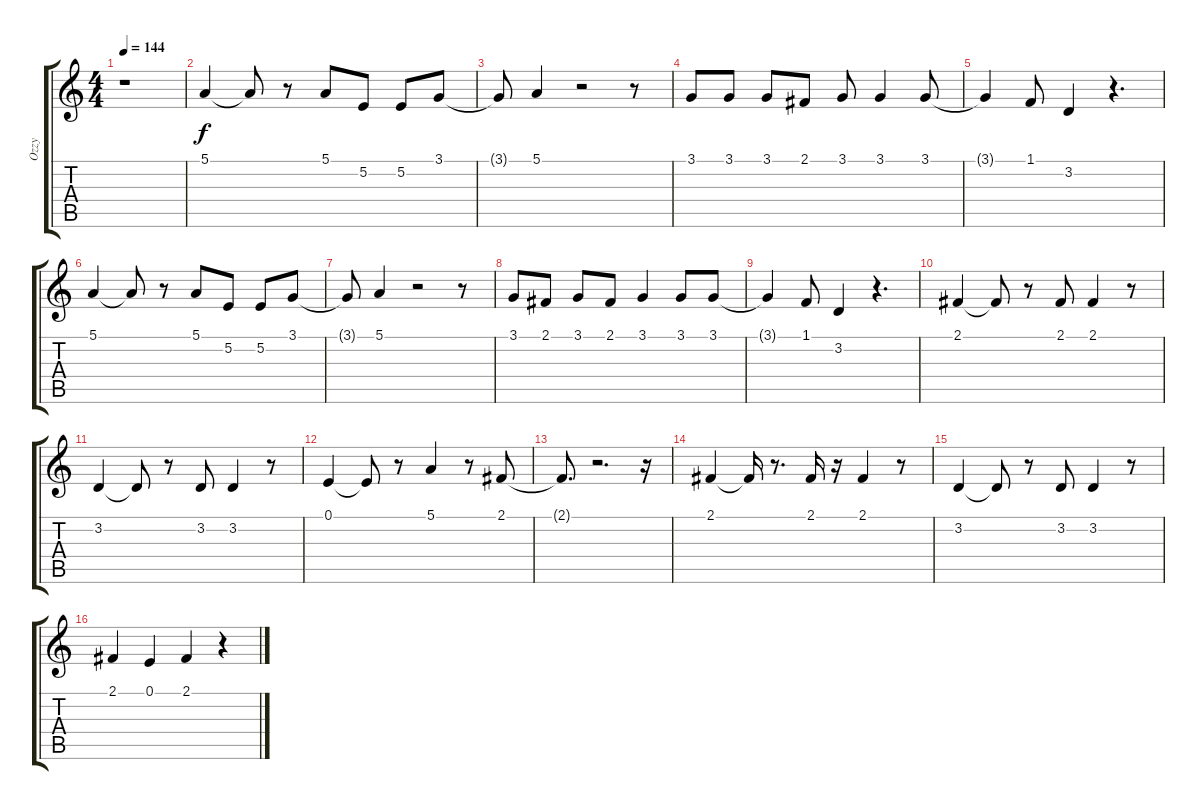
\track ("Ozzy" "Ozzy") {instrument voiceoohs}
\staff {score tabs}
\tuning (E4 B3 G3 D3 A2 E2) {hide}
\ts (4 4)
\tempo 144
\clef g2
\ks c
r.1{dy f} |
5.1.4 5.1{t}.8 r.8 5.1.8 5.2.8 5.2.8 3.1.8 |
3.1{t}.8 5.1.4 r.2 r.8 |
3.1.8 3.1.8 3.1.8 2.1.8 3.1.8 3.1.4 3.1.8 |
3.1{t}.4 1.1.8 3.2.4 r.4{d} |
5.1.4 5.1{t}.8 r.8 5.1.8 5.2.8 5.2.8 3.1.8 |
3.1{t}.8 5.1.4 r.2 r.8 |
3.1.8 2.1.8 3.1.8 2.1.8 3.1.4 3.1.8 3.1.8 |
3.1{t}.4 1.1.8 3.2.4 r.4{d} |
2.1.4 2.1{t}.8 r.8 2.1.8 2.1.4 r.8 |
3.2.4 3.2{t}.8 r.8 3.2.8 3.2.4 r.8 |
0.1.4 0.1{t}.8 r.8 5.1.4 r.8 2.1.8 |
2.1{t}.8{d} r.2{d} r.16 |
2.1.4 2.1{t}.16 r.8{d} 2.1.16 r.16 2.1.4 r.8 |
3.2.4 3.2{t}.8 r.8 3.2.8 3.2.4 r.8 |
2.1.4 0.1.4 2.1.4 r.4
